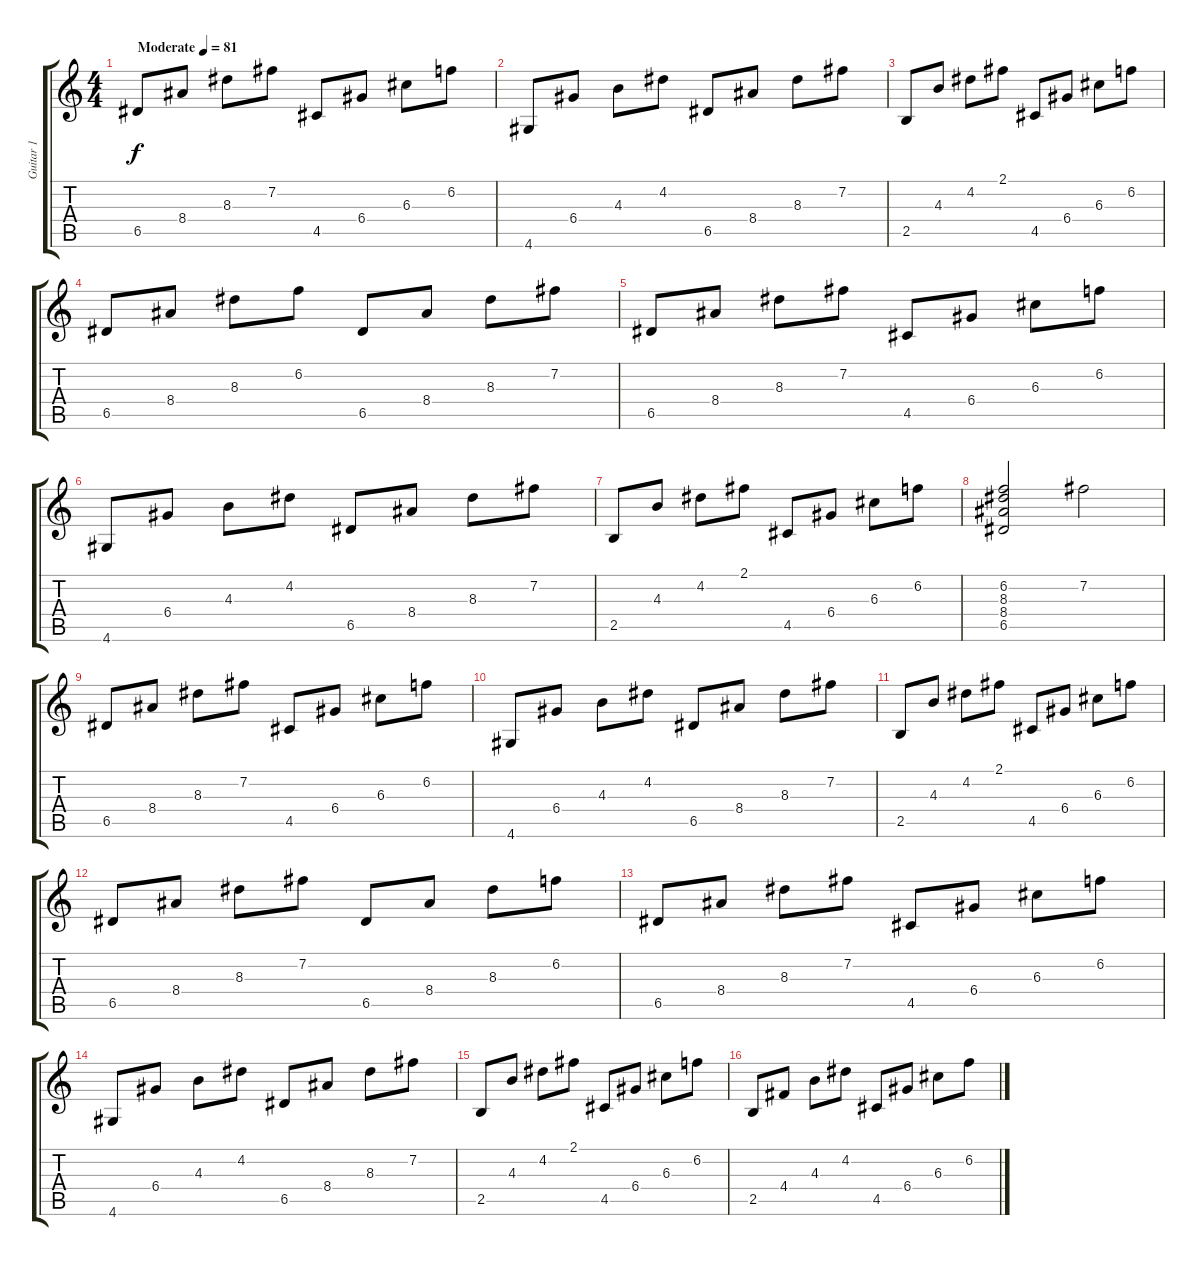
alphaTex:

\track ("Guitar 1" "Guitar 1") {instrument acousticguitarsteel}
\staff {score tabs}
\tuning (E4 B3 G3 D3 A2 E2) {hide}
\ts (4 4)
\tempo (81 "Moderate")
\clef g2
\ks c
6.5.8{dy f instrument acousticguitarsteel} 8.4.8 8.3.8 7.2.8 4.5.8 6.4.8 6.3.8 6.2.8 |
4.6.8 6.4.8 4.3.8 4.2.8 6.5.8 8.4.8 8.3.8 7.2.8 |
2.5.8 4.3.8 4.2.8 2.1.8 4.5.8 6.4.8 6.3.8 6.2.8 |
6.5.8 8.4.8 8.3.8 6.2.8 6.5.8 8.4.8 8.3.8 7.2.8 |
6.5.8 8.4.8 8.3.8 7.2.8 4.5.8 6.4.8 6.3.8 6.2.8 |
4.6.8 6.4.8 4.3.8 4.2.8 6.5.8 8.4.8 8.3.8 7.2.8 |
2.5.8 4.3.8 4.2.8 2.1.8 4.5.8 6.4.8 6.3.8 6.2.8 |
(6.2 8.3 8.4 6.5).2 7.2.2 |
6.5.8 8.4.8 8.3.8 7.2.8 4.5.8 6.4.8 6.3.8 6.2.8 |
4.6.8 6.4.8 4.3.8 4.2.8 6.5.8 8.4.8 8.3.8 7.2.8 |
2.5.8 4.3.8 4.2.8 2.1.8 4.5.8 6.4.8 6.3.8 6.2.8 |
6.5.8 8.4.8 8.3.8 7.2.8 6.5.8 8.4.8 8.3.8 6.2.8 |
6.5.8 8.4.8 8.3.8 7.2.8 4.5.8 6.4.8 6.3.8 6.2.8 |
4.6.8 6.4.8 4.3.8 4.2.8 6.5.8 8.4.8 8.3.8 7.2.8 |
2.5.8 4.3.8 4.2.8 2.1.8 4.5.8 6.4.8 6.3.8 6.2.8 |
2.5.8 4.4.8 4.3.8 4.2.8 4.5.8 6.4.8 6.3.8 6.2.8
